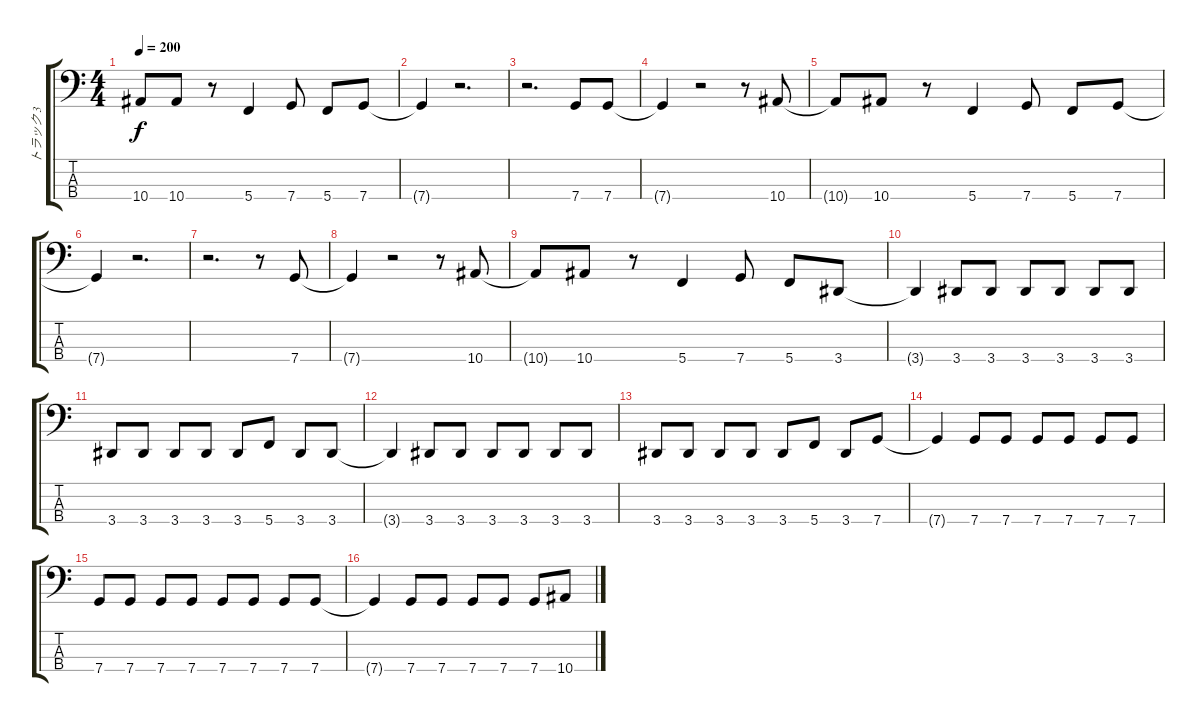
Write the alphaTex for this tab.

\track ("トラック 3" "トラック 3") {instrument electricbasspick}
\staff {score tabs}
\tuning (F2 C2 G1 C1) {hide}
\ts (4 4)
\tempo 200
\clef f4
\ks c
10.4{t}.8{dy f} 10.4.8 r.8 5.4.4 7.4.8 5.4.8 7.4.8 |
7.4{t}.4 r.2{d} |
r.2{d} 7.4.8 7.4.8 |
7.4{t}.4 r.2 r.8 10.4.8 |
10.4{t}.8 10.4.8 r.8 5.4.4 7.4.8 5.4.8 7.4.8 |
7.4{t}.4 r.2{d} |
r.2{d} r.8 7.4.8 |
7.4{t}.4 r.2 r.8 10.4.8 |
10.4{t}.8 10.4.8 r.8 5.4.4 7.4.8 5.4.8 3.4.8 |
3.4{t}.4 3.4.8 3.4.8 3.4.8 3.4.8 3.4.8 3.4.8 |
3.4.8 3.4.8 3.4.8 3.4.8 3.4.8 5.4.8 3.4.8 3.4.8 |
3.4{t}.4 3.4.8 3.4.8 3.4.8 3.4.8 3.4.8 3.4.8 |
3.4.8 3.4.8 3.4.8 3.4.8 3.4.8 5.4.8 3.4.8 7.4.8 |
7.4{t}.4 7.4.8 7.4.8 7.4.8 7.4.8 7.4.8 7.4.8 |
7.4.8 7.4.8 7.4.8 7.4.8 7.4.8 7.4.8 7.4.8 7.4.8 |
7.4{t}.4 7.4.8 7.4.8 7.4.8 7.4.8 7.4.8 10.4.8
